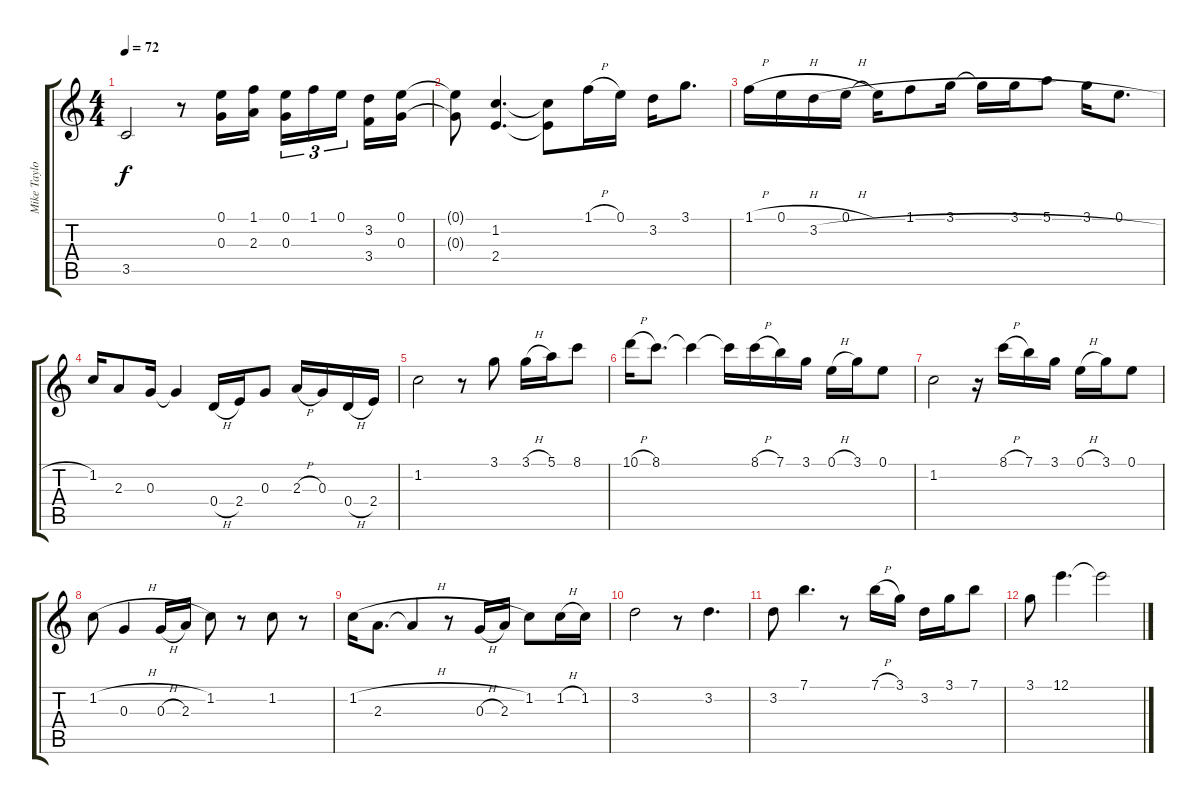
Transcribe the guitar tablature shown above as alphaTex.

\track ("Mike Taylor" "Mike Taylo") {instrument acousticguitarsteel}
\staff {score tabs}
\tuning (E4 B3 G3 D3 A2 E2) {hide}
\ts (4 4)
\tempo 72
\clef g2
\ks c
3.5.2{dy f} r.8 (0.1 0.3).16 (1.1 2.3).16 (0.1 0.3).16{tu (3 2)} 1.1.16{tu (3 2)} 0.1.16{tu (3 2) beam splitsecondary} (3.2 3.4).16 (0.1 0.3).16 |
(0.1{t} 0.3{t}).8 (1.2 2.4).4{d} (1.2{t} 2.4{t}).8 1.1{h}.16 0.1.16 3.2.16 3.1.8{d} |
1.1{h}.16 0.1{h}.16 3.2{h}.16 0.1{h}.16 0.1{t}.16 1.1.8 3.1.16 3.1{t}.16 3.1.16 5.1.8 3.1.16 0.1.8{d} |
1.2.16 2.3.8 0.3.16 0.3{t}.4 0.4{h}.16 2.4.16 0.3.8 2.3{h}.16 0.3.16 0.4{h}.16 2.4.16 |
1.2.2 r.8 3.1.8 3.1{h}.16 5.1.16 8.1.8 |
10.1{h}.16 8.1.8{d} 8.1{t}.4 8.1{t}.16 8.1{h}.16 7.1.16 3.1.16 0.1{h}.16 3.1.16 0.1.8 |
1.2.2 r.16 8.1{h}.16 7.1.16 3.1.16 0.1{h}.16 3.1.16 0.1.8 |
1.2{h}.8 0.3.4 0.3{h}.16 2.3.16 1.2.8 r.8 1.2.8 r.8 |
1.2{h}.16 2.3.8{d} 2.3{t}.4 r.8 0.3{h}.16 2.3.16 1.2.8 1.2{h}.16 1.2.16 |
3.2.2 r.8 3.2.4{d} |
3.2.8 7.1.4{d} r.8 7.1{h}.16 3.1.16 3.2.16 3.1.16 7.1.8 |
3.1.8 12.1.4{d} 12.1{t}.2
